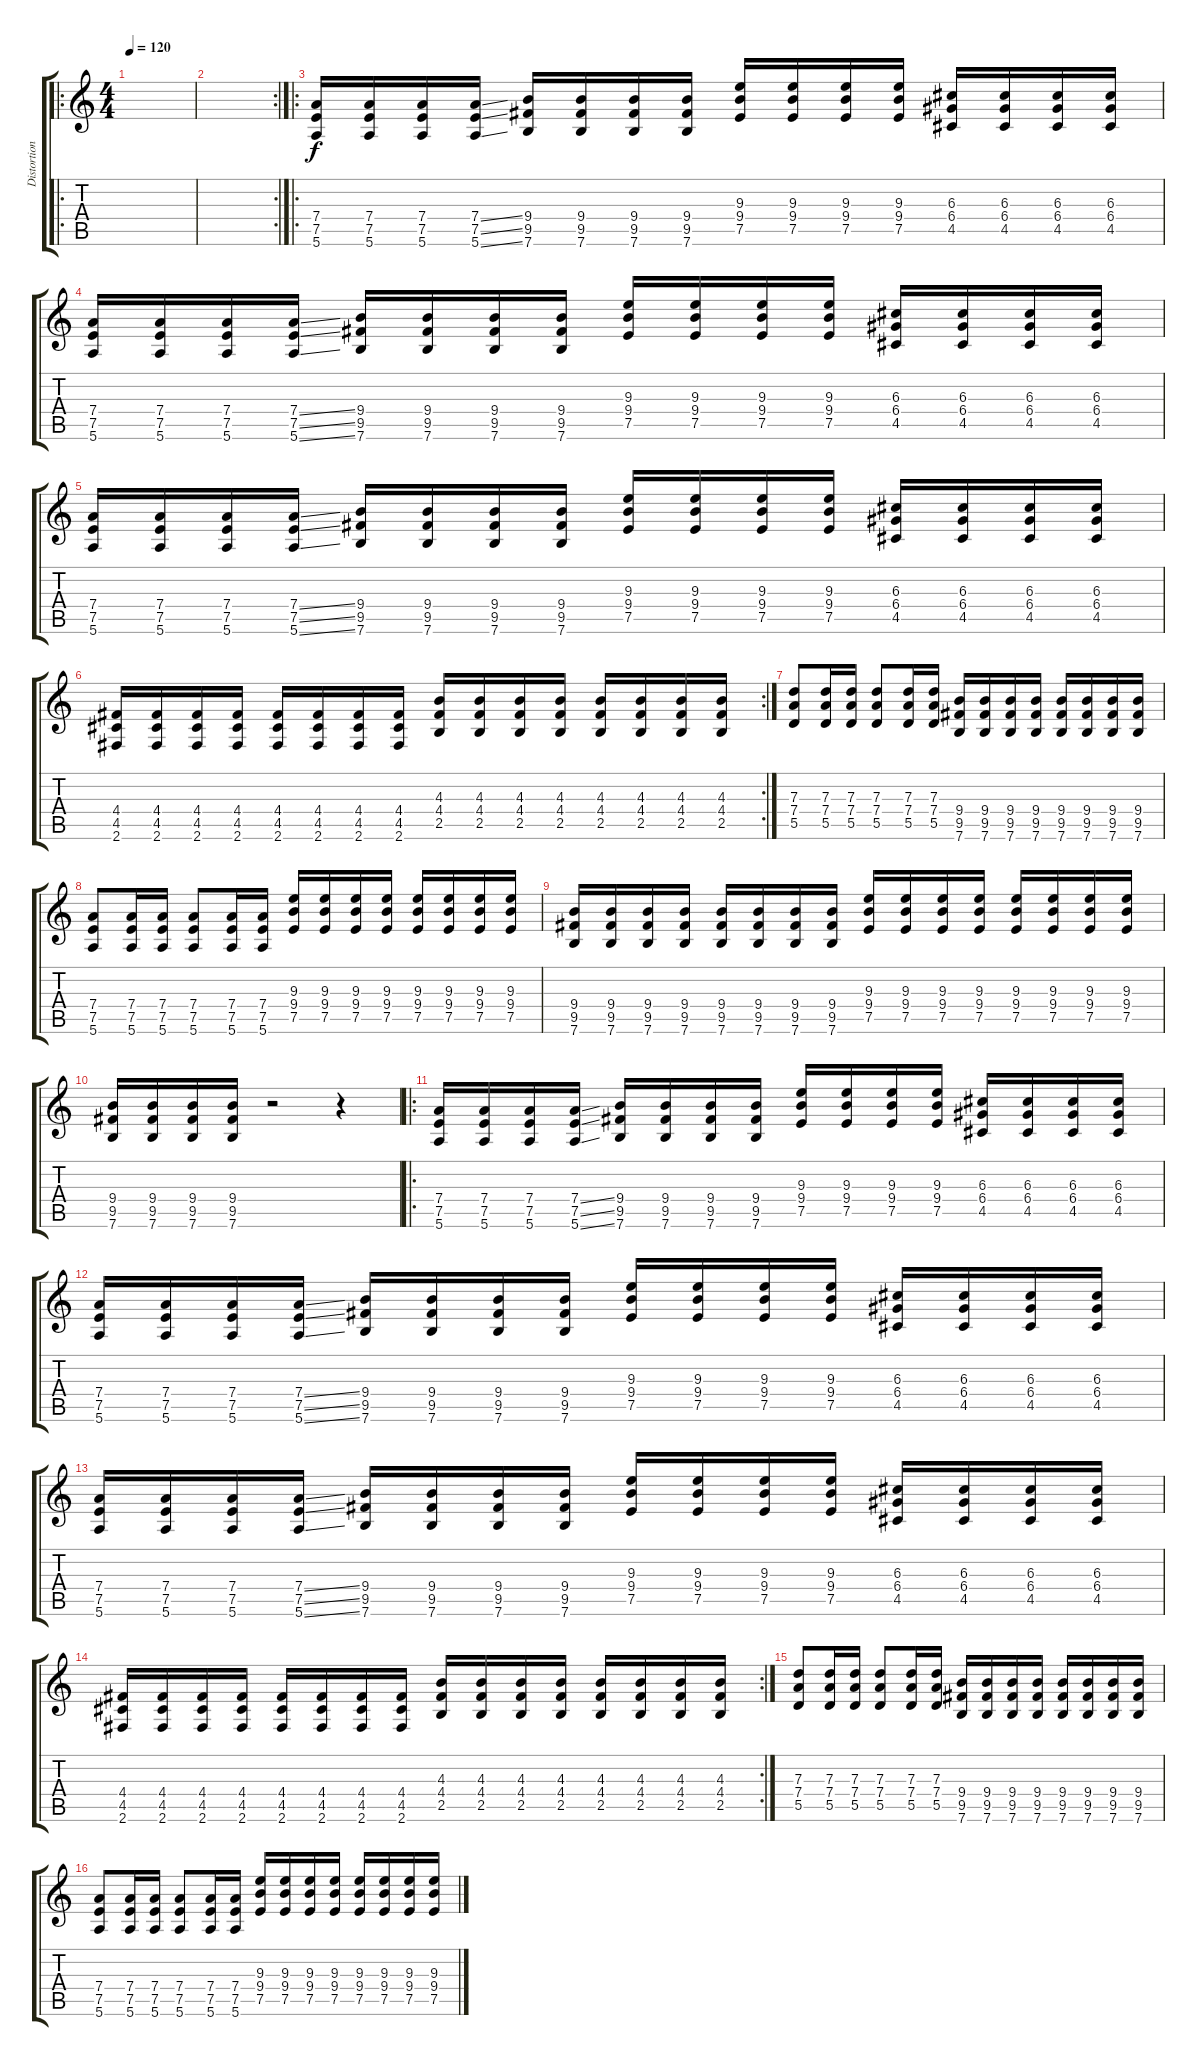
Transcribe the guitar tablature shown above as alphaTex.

\track ("Distortion Guitar-RW and TV" "Distortion") {instrument distortionguitar}
\staff {score tabs}
\tuning (E4 B3 G3 D3 A2 E2) {hide}
\ro
\ts (4 4)
\tempo 120
\clef g2
\ks c
|
\rc 2
|
\ro
(7.4 7.5 5.6).16 (7.4 7.5 5.6).16 (7.4 7.5 5.6).16 (7.4{ss} 7.5{ss} 5.6{ss}).16 (9.4 9.5 7.6).16 (9.4 9.5 7.6).16 (9.4 9.5 7.6).16 (9.4 9.5 7.6).16 (9.3 9.4 7.5).16 (9.3 9.4 7.5).16 (9.3 9.4 7.5).16 (9.3 9.4 7.5).16 (6.3 6.4 4.5).16 (6.3 6.4 4.5).16 (6.3 6.4 4.5).16 (6.3 6.4 4.5).16 |
(7.4 7.5 5.6).16 (7.4 7.5 5.6).16 (7.4 7.5 5.6).16 (7.4{ss} 7.5{ss} 5.6{ss}).16 (9.4 9.5 7.6).16 (9.4 9.5 7.6).16 (9.4 9.5 7.6).16 (9.4 9.5 7.6).16 (9.3 9.4 7.5).16 (9.3 9.4 7.5).16 (9.3 9.4 7.5).16 (9.3 9.4 7.5).16 (6.3 6.4 4.5).16 (6.3 6.4 4.5).16 (6.3 6.4 4.5).16 (6.3 6.4 4.5).16 |
(7.4 7.5 5.6).16 (7.4 7.5 5.6).16 (7.4 7.5 5.6).16 (7.4{ss} 7.5{ss} 5.6{ss}).16 (9.4 9.5 7.6).16 (9.4 9.5 7.6).16 (9.4 9.5 7.6).16 (9.4 9.5 7.6).16 (9.3 9.4 7.5).16 (9.3 9.4 7.5).16 (9.3 9.4 7.5).16 (9.3 9.4 7.5).16 (6.3 6.4 4.5).16 (6.3 6.4 4.5).16 (6.3 6.4 4.5).16 (6.3 6.4 4.5).16 |
\rc 2
(4.4 4.5 2.6).16 (4.4 4.5 2.6).16 (4.4 4.5 2.6).16 (4.4 4.5 2.6).16 (4.4 4.5 2.6).16 (4.4 4.5 2.6).16 (4.4 4.5 2.6).16 (4.4 4.5 2.6).16 (4.3 4.4 2.5).16 (4.3 4.4 2.5).16 (4.3 4.4 2.5).16 (4.3 4.4 2.5).16 (4.3 4.4 2.5).16 (4.3 4.4 2.5).16 (4.3 4.4 2.5).16 (4.3 4.4 2.5).16 |
(7.3 7.4 5.5).8 (7.3 7.4 5.5).16 (7.3 7.4 5.5).16 (7.3 7.4 5.5).8 (7.3 7.4 5.5).16 (7.3 7.4 5.5).16 (9.4 9.5 7.6).16 (9.4 9.5 7.6).16 (9.4 9.5 7.6).16 (9.4 9.5 7.6).16 (9.4 9.5 7.6).16 (9.4 9.5 7.6).16 (9.4 9.5 7.6).16 (9.4 9.5 7.6).16 |
(7.4 7.5 5.6).8 (7.4 7.5 5.6).16 (7.4 7.5 5.6).16 (7.4 7.5 5.6).8 (7.4 7.5 5.6).16 (7.4 7.5 5.6).16 (9.3 9.4 7.5).16 (9.3 9.4 7.5).16 (9.3 9.4 7.5).16 (9.3 9.4 7.5).16 (9.3 9.4 7.5).16 (9.3 9.4 7.5).16 (9.3 9.4 7.5).16 (9.3 9.4 7.5).16 |
(9.4 9.5 7.6).16 (9.4 9.5 7.6).16 (9.4 9.5 7.6).16 (9.4 9.5 7.6).16 (9.4 9.5 7.6).16 (9.4 9.5 7.6).16 (9.4 9.5 7.6).16 (9.4 9.5 7.6).16 (9.3 9.4 7.5).16 (9.3 9.4 7.5).16 (9.3 9.4 7.5).16 (9.3 9.4 7.5).16 (9.3 9.4 7.5).16 (9.3 9.4 7.5).16 (9.3 9.4 7.5).16 (9.3 9.4 7.5).16 |
(9.4 9.5 7.6).16 (9.4 9.5 7.6).16 (9.4 9.5 7.6).16 (9.4 9.5 7.6).16 r.2 r.4 |
\ro
(7.4 7.5 5.6).16 (7.4 7.5 5.6).16 (7.4 7.5 5.6).16 (7.4{ss} 7.5{ss} 5.6{ss}).16 (9.4 9.5 7.6).16 (9.4 9.5 7.6).16 (9.4 9.5 7.6).16 (9.4 9.5 7.6).16 (9.3 9.4 7.5).16 (9.3 9.4 7.5).16 (9.3 9.4 7.5).16 (9.3 9.4 7.5).16 (6.3 6.4 4.5).16 (6.3 6.4 4.5).16 (6.3 6.4 4.5).16 (6.3 6.4 4.5).16 |
(7.4 7.5 5.6).16 (7.4 7.5 5.6).16 (7.4 7.5 5.6).16 (7.4{ss} 7.5{ss} 5.6{ss}).16 (9.4 9.5 7.6).16 (9.4 9.5 7.6).16 (9.4 9.5 7.6).16 (9.4 9.5 7.6).16 (9.3 9.4 7.5).16 (9.3 9.4 7.5).16 (9.3 9.4 7.5).16 (9.3 9.4 7.5).16 (6.3 6.4 4.5).16 (6.3 6.4 4.5).16 (6.3 6.4 4.5).16 (6.3 6.4 4.5).16 |
(7.4 7.5 5.6).16 (7.4 7.5 5.6).16 (7.4 7.5 5.6).16 (7.4{ss} 7.5{ss} 5.6{ss}).16 (9.4 9.5 7.6).16 (9.4 9.5 7.6).16 (9.4 9.5 7.6).16 (9.4 9.5 7.6).16 (9.3 9.4 7.5).16 (9.3 9.4 7.5).16 (9.3 9.4 7.5).16 (9.3 9.4 7.5).16 (6.3 6.4 4.5).16 (6.3 6.4 4.5).16 (6.3 6.4 4.5).16 (6.3 6.4 4.5).16 |
\rc 2
(4.4 4.5 2.6).16 (4.4 4.5 2.6).16 (4.4 4.5 2.6).16 (4.4 4.5 2.6).16 (4.4 4.5 2.6).16 (4.4 4.5 2.6).16 (4.4 4.5 2.6).16 (4.4 4.5 2.6).16 (4.3 4.4 2.5).16 (4.3 4.4 2.5).16 (4.3 4.4 2.5).16 (4.3 4.4 2.5).16 (4.3 4.4 2.5).16 (4.3 4.4 2.5).16 (4.3 4.4 2.5).16 (4.3 4.4 2.5).16 |
(7.3 7.4 5.5).8 (7.3 7.4 5.5).16 (7.3 7.4 5.5).16 (7.3 7.4 5.5).8 (7.3 7.4 5.5).16 (7.3 7.4 5.5).16 (9.4 9.5 7.6).16 (9.4 9.5 7.6).16 (9.4 9.5 7.6).16 (9.4 9.5 7.6).16 (9.4 9.5 7.6).16 (9.4 9.5 7.6).16 (9.4 9.5 7.6).16 (9.4 9.5 7.6).16 |
(7.4 7.5 5.6).8 (7.4 7.5 5.6).16 (7.4 7.5 5.6).16 (7.4 7.5 5.6).8 (7.4 7.5 5.6).16 (7.4 7.5 5.6).16 (9.3 9.4 7.5).16 (9.3 9.4 7.5).16 (9.3 9.4 7.5).16 (9.3 9.4 7.5).16 (9.3 9.4 7.5).16 (9.3 9.4 7.5).16 (9.3 9.4 7.5).16 (9.3 9.4 7.5).16
